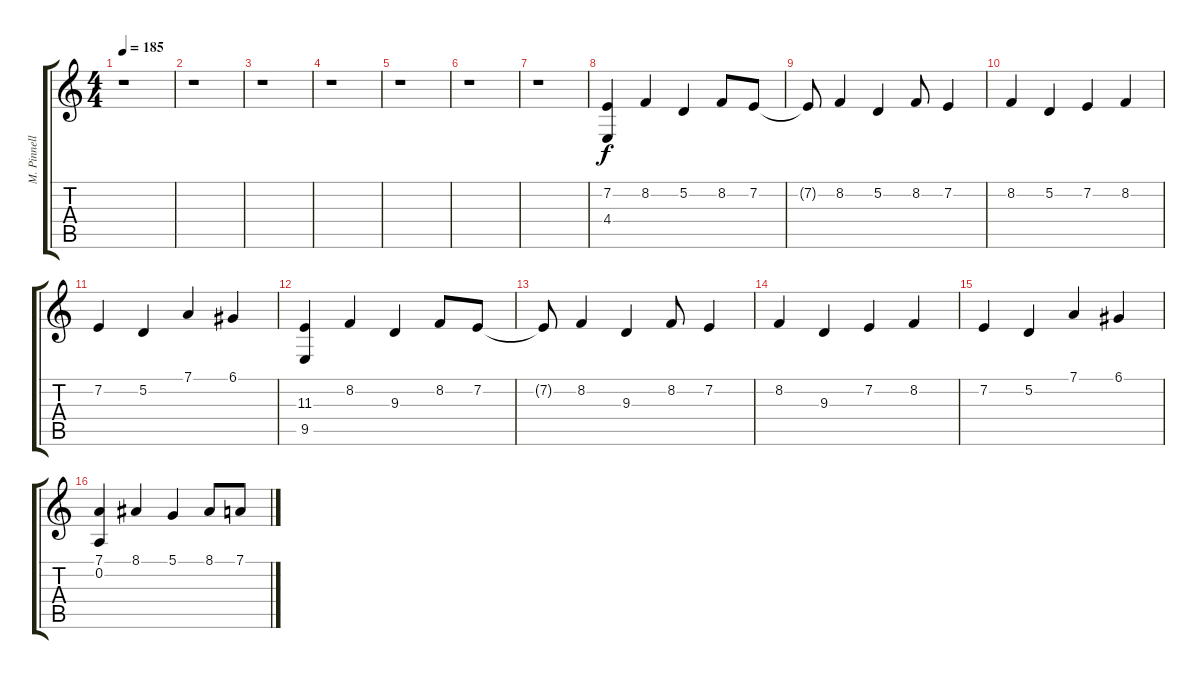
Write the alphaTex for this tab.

\track ("M. Pinnella (Base)" "M. Pinnell") {instrument stringensemble1}
\staff {score tabs}
\tuning (D4 A3 F3 C3 G2 D2) {hide}
\ts (4 4)
\tempo 185
\clef g2
\ks c
r.1{dy f} |
r.1 |
r.1 |
r.1 |
r.1 |
r.1 |
r.1 |
(7.2 4.4).4 8.2.4 5.2.4 8.2.8 7.2.8 |
7.2{t}.8 8.2.4 5.2.4 8.2.8 7.2.4 |
8.2.4 5.2.4 7.2.4 8.2.4 |
7.2.4 5.2.4 7.1.4 6.1.4 |
(11.3 9.5).4 8.2.4 9.3.4 8.2.8 7.2.8 |
7.2{t}.8 8.2.4 9.3.4 8.2.8 7.2.4 |
8.2.4 9.3.4 7.2.4 8.2.4 |
7.2.4 5.2.4 7.1.4 6.1.4 |
(7.1 0.2).4 8.1.4 5.1.4 8.1.8 7.1.8
